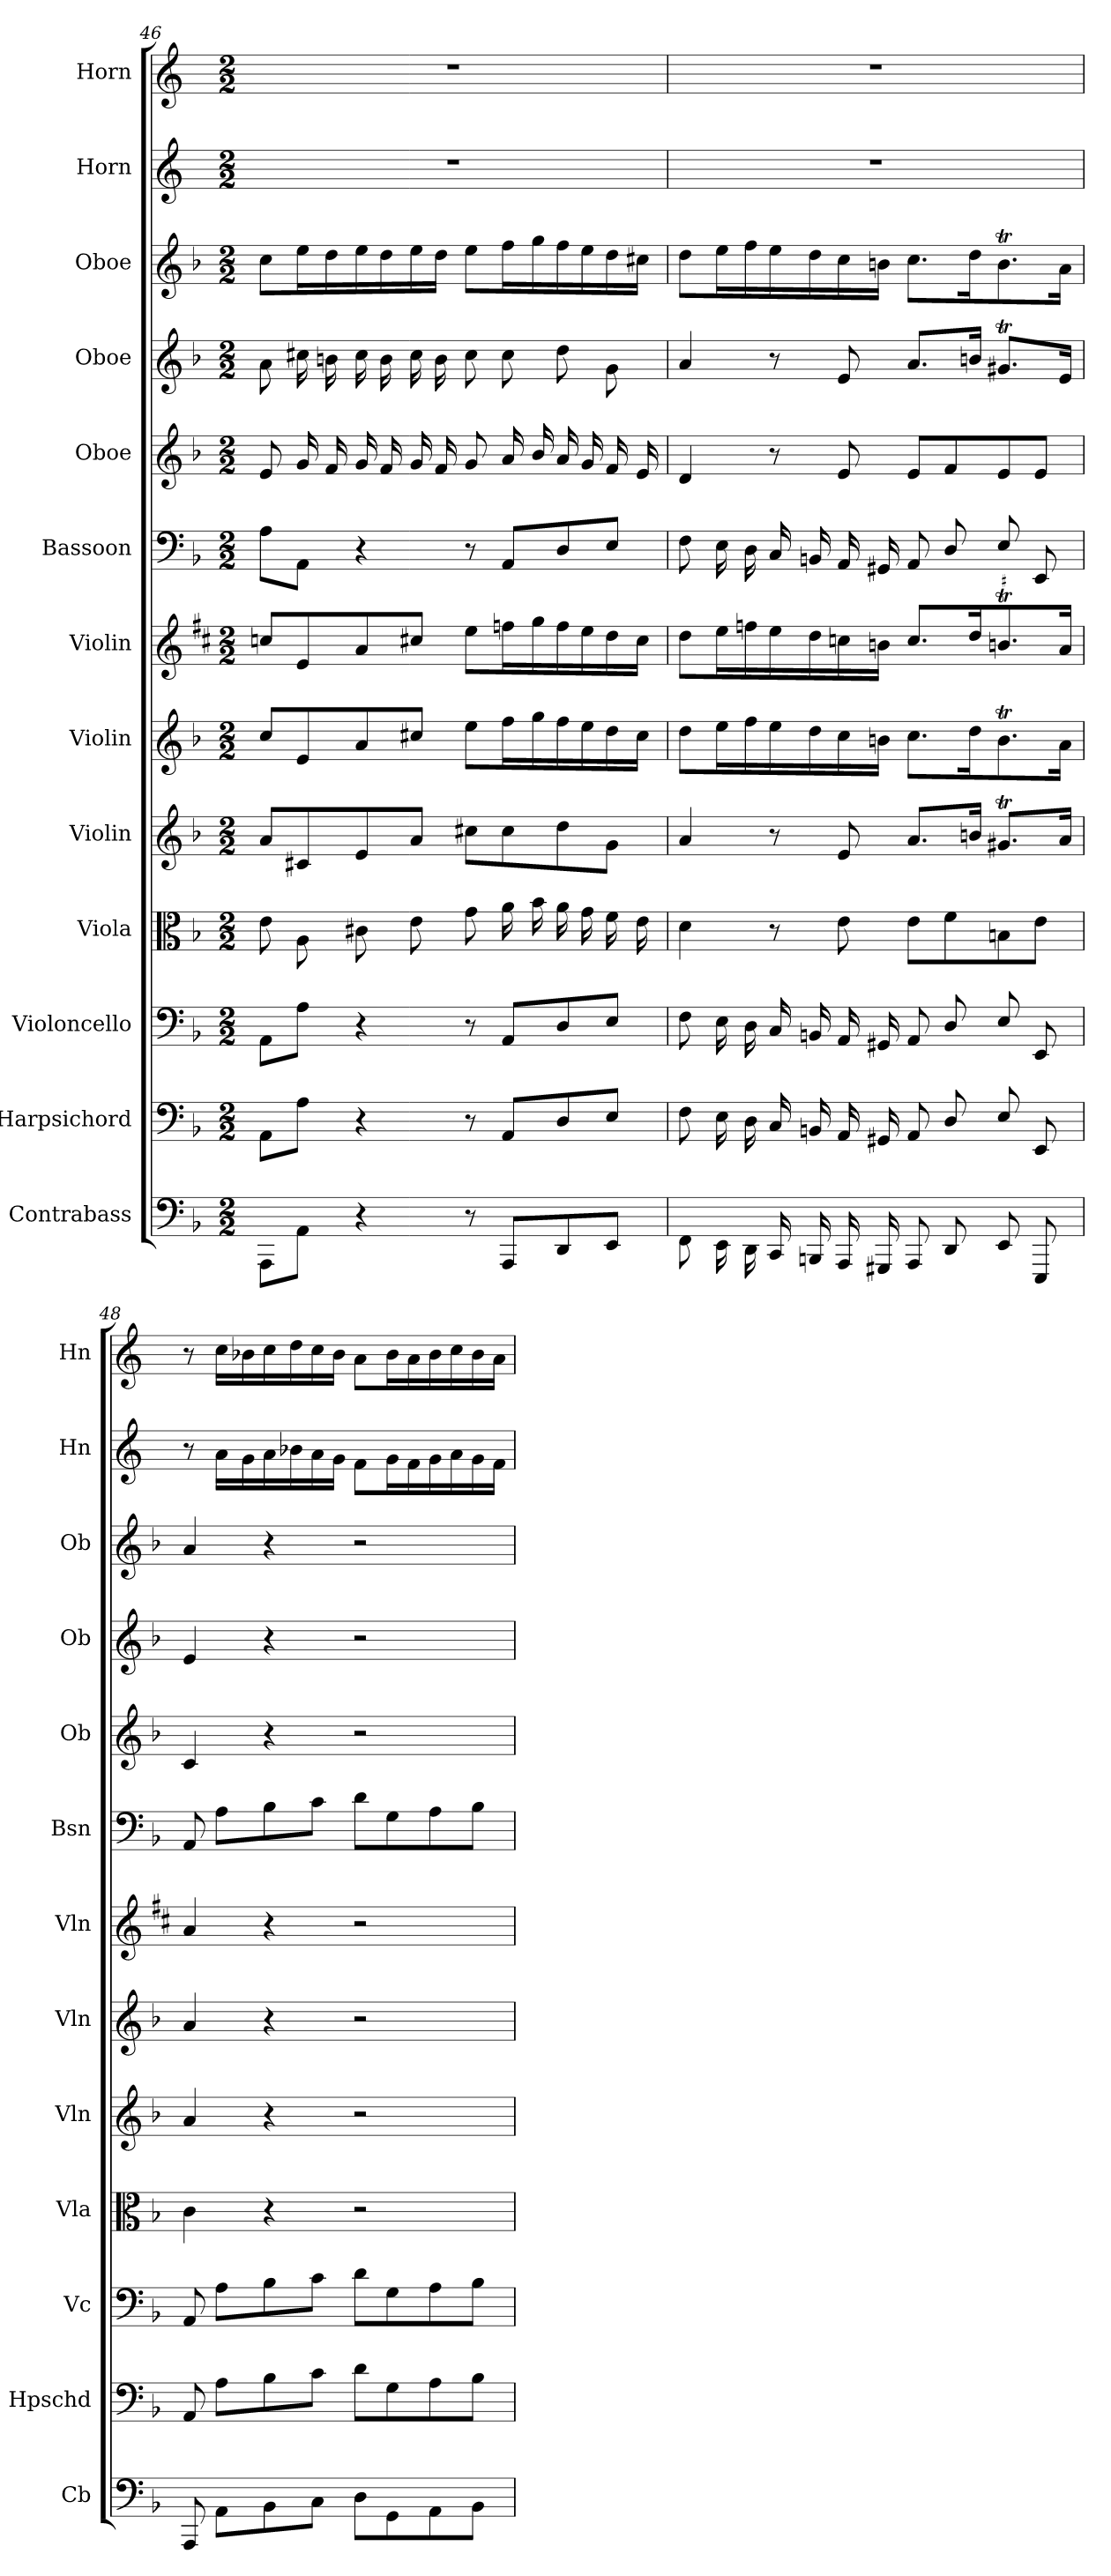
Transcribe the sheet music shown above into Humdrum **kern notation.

**kern	**kern	**kern	**kern	**kern	**kern	**kern	**kern	**kern	**kern	**kern	**kern	**kern
*part13	*part12	*part11	*part10	*part9	*part8	*part7	*part6	*part5	*part4	*part3	*part2	*part1
*staff13	*staff12	*staff11	*staff10	*staff9	*staff8	*staff7	*staff6	*staff5	*staff4	*staff3	*staff2	*staff1
*I"Contrabass	*I"Harpsichord	*I"Violoncello	*I"Viola	*I"Violin	*I"Violin	*I"Violin	*I"Bassoon	*I"Oboe	*I"Oboe	*I"Oboe	*I"Horn	*I"Horn
*I'Cb	*I'Hpschd	*I'Vc	*I'Vla	*I'Vln	*I'Vln	*I'Vln	*I'Bsn	*I'Ob	*I'Ob	*I'Ob	*I'Hn	*I'Hn
*clefF4	*clefF4	*clefF4	*clefC3	*clefG2	*clefG2	*clefG2	*clefF4	*clefG2	*clefG2	*clefG2	*clefG2	*clefG2
*ITrd7c12	*	*	*	*	*	*	*	*	*	*	*ITrd4c7	*ITrd4c7
*k[b-]	*k[b-]	*k[b-]	*k[b-]	*k[b-]	*k[b-]	*k[f#c#]	*k[b-]	*k[b-]	*k[b-]	*k[b-]	*k[b-]	*k[b-]
*F:	*F:	*F:	*F:	*F:	*F:	*D:	*F:	*F:	*F:	*F:	*F:	*F:
*M2/2	*M2/2	*M2/2	*M2/2	*M2/2	*M2/2	*M2/2	*M2/2	*M2/2	*M2/2	*M2/2	*M2/2	*M2/2
=46	=46	=46	=46	=46	=46	=46	=46	=46	=46	=46	=46	=46
8AAAA\L	8AA\L	8AA\L	8e\	8a/L	8cc/L	8ccn/L	8A\L	8e/	8a\	8cc\L	1r	1r
8AAA\J	8A\J	8A\J	8A\	8c#X/	8e/	8e/	8AA\J	16g/	16cc#X\	16ee\L	.	.
.	.	.	.	.	.	.	.	16f/	16bn\	16dd\	.	.
4r	4r	4r	8c#X\	8e/	8a/	8a/	4r	16g/	16cc#\	16ee\	.	.
.	.	.	.	.	.	.	.	16f/	16b\	16dd\	.	.
.	.	.	8e\	8a/J	8cc#X/J	8cc#X/J	.	16g/	16cc#\	16ee\	.	.
.	.	.	.	.	.	.	.	16f/	16b\	16dd\JJ	.	.
8r	8r	8r	8g\	8cc#X\L	8ee\L	8ee\L	8r	8g/	8cc#\	8ee\L	.	.
8AAAA/L	8AA/L	8AA/L	16a\	8cc#\	16ff\L	16ffn\L	8AA/L	16a/	8cc#\	16ff\L	.	.
.	.	.	16b-\	.	16gg\	16gg\	.	16b-/	.	16gg\	.	.
8DDD/	8D/	8D/	16a\	8dd\	16ff\	16ff\	8D/	16a/	8dd\	16ff\	.	.
.	.	.	16g\	.	16ee\	16ee\	.	16g/	.	16ee\	.	.
8EEE/J	8E/J	8E/J	16f\	8g\J	16dd\	16dd\	8E/J	16f/	8g\	16dd\	.	.
.	.	.	16e\	.	16cc#\JJ	16cc#\JJ	.	16e/	.	16cc#X\JJ	.	.
=47	=47	=47	=47	=47	=47	=47	=47	=47	=47	=47	=47	=47
8FFF\	8F\	8F\	4d\	4a/	8dd\L	8dd\L	8F\	4d/	4a/	8dd\L	1r	1r
16EEE\	16E\	16E\	.	.	16ee\L	16ee\L	16E\	.	.	16ee\L	.	.
16DDD\	16D\	16D\	.	.	16ff\	16ffn\	16D\	.	.	16ff\	.	.
16CCC/	16C/	16C/	8r	8r	16ee\	16ee\	16C/	8r	8r	16ee\	.	.
16BBBBn/	16BBn/	16BBn/	.	.	16dd\	16dd\	16BBn/	.	.	16dd\	.	.
16AAAA/	16AA/	16AA/	8e\	8e/	16cc\	16ccn\	16AA/	8e/	8e/	16cc\	.	.
16GGGG#X/	16GG#X/	16GG#X/	.	.	16bn\JJ	16bn\JJ	16GG#X/	.	.	16bn\JJ	.	.
8AAAA/	8AA/	8AA/	8e\L	8.a/L	8.cc\L	8.cc/L	8AA/	8e/L	8.a/L	8.cc\L	.	.
8DDD/	8D/	8D/	8f\	.	.	.	8D/	8f/	.	.	.	.
.	.	.	.	16bn/Jk	16dd\K	16dd/K	.	.	16bn/Jk	16dd\K	.	.
8EEE/	8E/	8E/	8Bn\	8.g#Xt/L	8.bt\	8.bnT/	8E/	8e/	8.g#Xt/L	8.bt\	.	.
8EEEE/	8EE/	8EE/	8e\J	.	.	.	8EE/	8e/J	.	.	.	.
.	.	.	.	16a/Jk	16a\Jk	16a/Jk	.	.	16e/Jk	16a\Jk	.	.
=48	=48	=48	=48	=48	=48	=48	=48	=48	=48	=48	=48	=48
8AAAA/	8AA/	8AA/	4c\	4a/	4a/	4a/	8AA/	4c/	4e/	4a/	8r	8r
8AAA\L	8A\L	8A\L	.	.	.	.	8A\L	.	.	.	16d\LL	16f\LL
.	.	.	.	.	.	.	.	.	.	.	16c\	16e-X\
8BBB-\	8B-\	8B-\	4r	4r	4r	4r	8B-\	4r	4r	4r	16d\	16f\
.	.	.	.	.	.	.	.	.	.	.	16e-X\	16g\
8CC\J	8c\J	8c\J	.	.	.	.	8c\J	.	.	.	16d\	16f\
.	.	.	.	.	.	.	.	.	.	.	16c\JJ	16e-\JJ
8DD\L	8d\L	8d\L	2r	2r	2r	2r	8d\L	2r	2r	2r	8B-\L	8d\L
8GGG\	8G\	8G\	.	.	.	.	8G\	.	.	.	16c\L	16e-\L
.	.	.	.	.	.	.	.	.	.	.	16B-\	16d\
8AAA\	8A\	8A\	.	.	.	.	8A\	.	.	.	16c\	16e-\
.	.	.	.	.	.	.	.	.	.	.	16d\	16f\
8BBB-\J	8B-\J	8B-\J	.	.	.	.	8B-\J	.	.	.	16c\	16e-\
.	.	.	.	.	.	.	.	.	.	.	16B-\JJ	16d\JJ
=	=	=	=	=	=	=	=	=	=	=	=	=
*-	*-	*-	*-	*-	*-	*-	*-	*-	*-	*-	*-	*-
